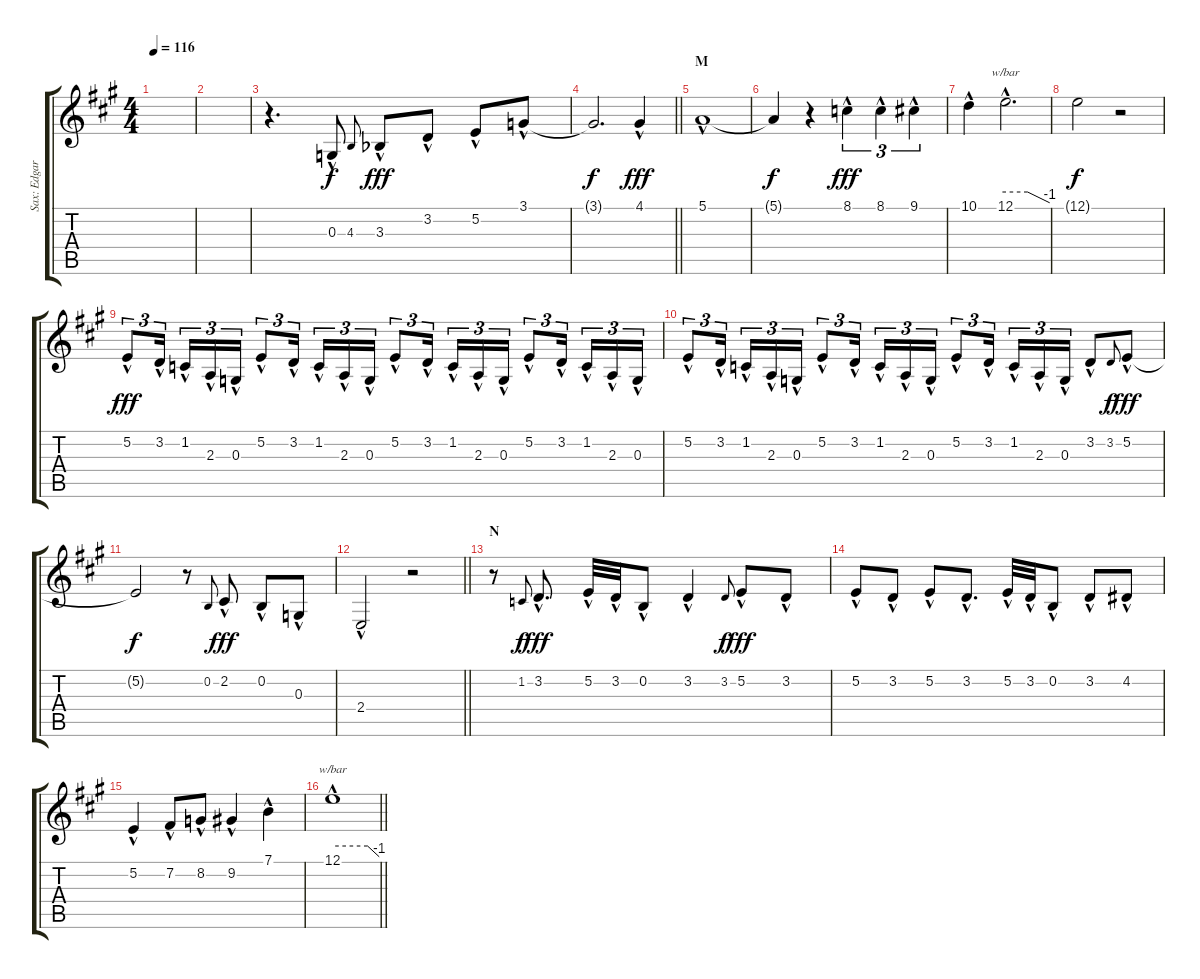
\track ("Sax: Edgar" "Sax: Edgar") {instrument tenorsax}
\staff {score tabs}
\tuning (E4 B3 G3 D3 A2 E2) {hide}
\ts (4 4)
\tempo 116
\clef g2
\ks a
|
|
r.4{d} 0.3{hac}.8 4.3.8{gr onbeat dy f} 3.3{hac acc b}.8{dy fff} 3.2{hac}.8 5.2{hac}.8 3.1{hac}.8 |
\barLineRight lightlight
3.1{t}.2{d dy f} 4.1{hac}.4{dy fff} |
\section ("" "M")
5.1{hac}.1 |
5.1{t}.4{dy f} r.4 8.1{hac}.4{tu (3 2) dy fff} 8.1{hac}.4{tu (3 2)} 9.1{hac}.4{tu (3 2)} |
10.1{hac}.4 12.1{hac}.2{d tbe (custom default 0 0 30 0 60 -4)} |
12.1{t}.2{dy f} r.2 |
5.2{hac}.8{tu (3 2) dy fff} 3.2{hac}.16{tu (3 2) beam splitsecondary} 1.2{hac}.16{tu (3 2)} 2.3{hac}.16{tu (3 2)} 0.3{hac}.16{tu (3 2)} 5.2{hac}.8{tu (3 2)} 3.2{hac}.16{tu (3 2) beam splitsecondary} 1.2{hac}.16{tu (3 2)} 2.3{hac}.16{tu (3 2)} 0.3{hac}.16{tu (3 2)} 5.2{hac}.8{tu (3 2)} 3.2{hac}.16{tu (3 2) beam splitsecondary} 1.2{hac}.16{tu (3 2)} 2.3{hac}.16{tu (3 2)} 0.3{hac}.16{tu (3 2)} 5.2{hac}.8{tu (3 2)} 3.2{hac}.16{tu (3 2) beam splitsecondary} 1.2{hac}.16{tu (3 2)} 2.3{hac}.16{tu (3 2)} 0.3{hac}.16{tu (3 2)} |
5.2{hac}.8{tu (3 2)} 3.2{hac}.16{tu (3 2) beam splitsecondary} 1.2{hac}.16{tu (3 2)} 2.3{hac}.16{tu (3 2)} 0.3{hac}.16{tu (3 2)} 5.2{hac}.8{tu (3 2)} 3.2{hac}.16{tu (3 2) beam splitsecondary} 1.2{hac}.16{tu (3 2)} 2.3{hac}.16{tu (3 2)} 0.3{hac}.16{tu (3 2)} 5.2{hac}.8{tu (3 2)} 3.2{hac}.16{tu (3 2) beam splitsecondary} 1.2{hac}.16{tu (3 2)} 2.3{hac}.16{tu (3 2)} 0.3{hac}.16{tu (3 2)} 3.2{hac}.8 3.2.8{gr onbeat dy f} 5.2{hac}.8{dy fff} |
5.2{t}.2{dy f} r.8 0.2.8{gr onbeat} 2.2{hac}.8{dy fff} 0.2{hac}.8 0.3{hac}.8 |
\barLineRight lightlight
2.4{hac}.2 r.2 |
\section ("" "N")
r.8 1.2.8{gr onbeat dy f} 3.2{hac}.8{d dy fff} 5.2{hac}.32 3.2{hac}.32 0.2{hac}.8 3.2{hac}.4 3.2.8{gr onbeat dy f} 5.2{hac}.8{dy fff} 3.2{hac}.8 |
5.2{hac}.8 3.2{hac}.8 5.2{hac}.8 3.2{hac}.8{d} 5.2{hac}.32 3.2{hac}.32 0.2{hac}.8 3.2{hac}.8 4.2{hac}.8 |
5.2{hac}.4 7.2{hac}.8 8.2{hac}.8 9.2{hac}.4 7.1{hac}.4 |
\barLineRight lightlight
12.1{hac}.1{tbe (custom default 0 0 45 0 60 -4)}
